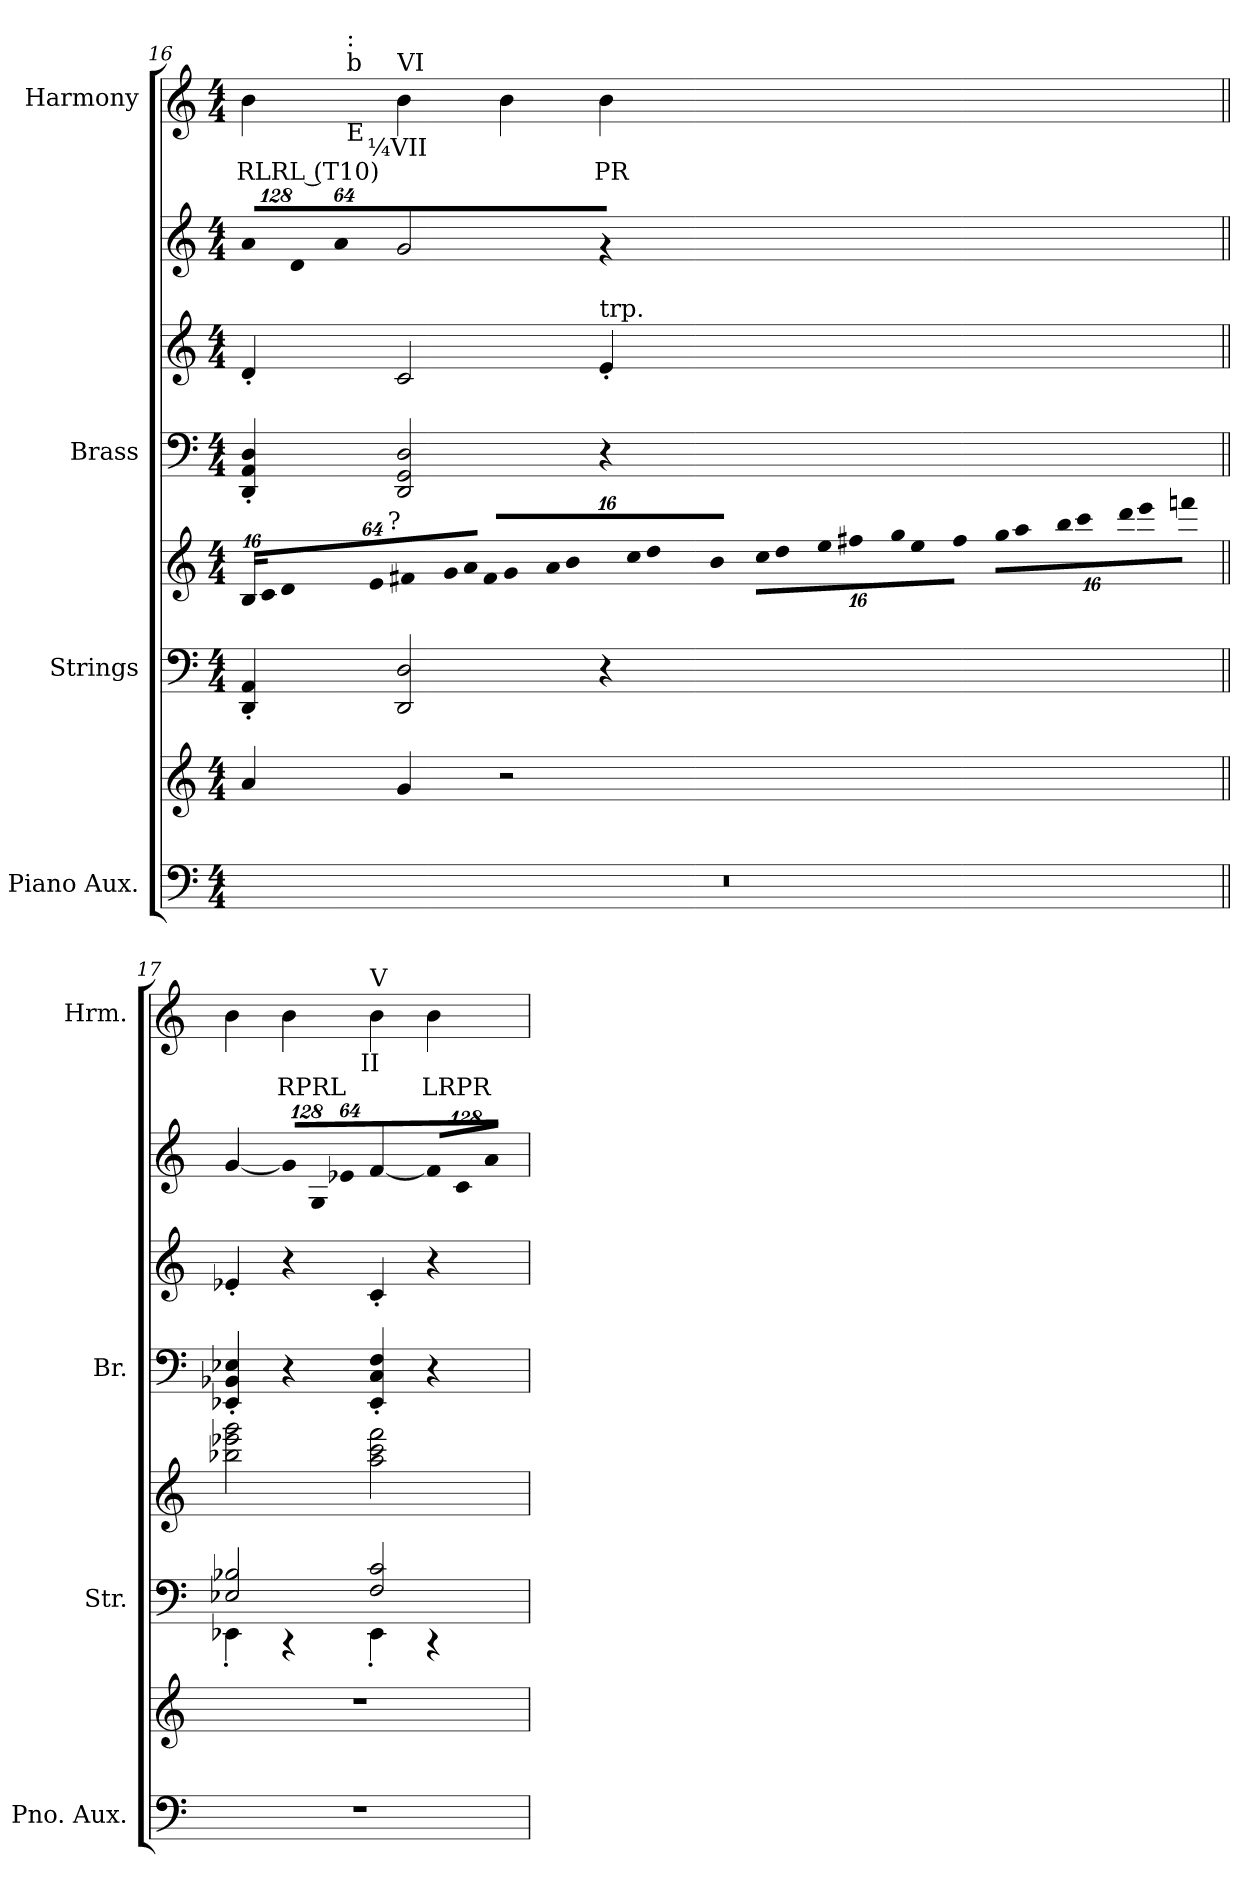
**kern	**kern	**kern	**kern	**kern	**kern	**kern	**kern	**text
*part4	*part4	*part3	*part3	*part2	*part2	*part2	*part1	*part1
*staff8	*staff7	*staff6	*staff5	*staff4	*staff3	*staff2	*staff1	*staff1
*I"Piano Aux.	*	*I"Strings	*	*I"Brass	*	*	*I"Harmony	*
*I'Pno. Aux.	*	*I'Str.	*	*I'Br.	*	*	*I'Hrm.	*
*clefF4	*clefG2	*clefF4	*clefG2	*clefF4	*clefG2	*clefG2	*clefG2	*
*k[]	*k[]	*k[]	*k[]	*k[]	*k[]	*k[]	*k[]	*
*M4/4	*M4/4	*M4/4	*M4/4	*M4/4	*M4/4	*M4/4	*M4/4	*
*	*	*	*Xbrackettup	*	*	*	*	*
=16	=16	=16	=16	=16	=16	=16	=16	=16
!	!	!	!LO:N:vis=16	!	!	!	!	!
*	*	*	*	*	*	*Xbrackettup	*	*
!	!	!	!	!	!	!LO:N:vis=8	!	!
!	!	!	!	!	!	!	!LO:TX:b:cj:t=I	!
!	!	!	!	!	!	!	!	!LO:LY:b:color=#000000
*	*	*	*^	*	*	*	*^	*
1r	4ai/	4DDi/' 4AAi'	256%9Bi/LL	8ryy	4DDi/' 4AAi' 4Di'	4d'i/	1024%85ai/L	4bi	8ryy	RLRL (T10)
!	!	!	!LO:N:vis=16	!	!	!	!	!	!	!
.	.	.	1024%37ci/	.	.	.	.	.	.	.
!	!	!	!LO:N:vis=16	!	!	!	!	!	!	!
.	.	.	256%9di/	.	.	.	.	.	.	.
!	!	!	!	!	!	!	!LO:N:vis=8	!	!	!
.	.	.	.	.	.	.	1024%85di/	.	.	.
!	!	!	!LO:N:vis=16	!	!	!	!	!	!	!
.	.	.	1024%37ei/	.	.	.	.	.	.	.
.	.	.	.	16ryy	.	.	.	.	32ryy	.
!	!	!	!LO:N:vis=16	!	!	!	!	!	!	!
.	.	.	256%9f#Xi/	.	.	.	.	.	.	.
.	.	.	.	.	.	.	.	.	64ryy	.
!	!	!	!	!	!	!	!LO:N:vis=8	!	!	!
.	.	.	.	.	.	.	512%43ai/J	.	.	.
.	.	.	.	.	.	.	.	.	256.ryy	.
!	!	!	!	!	!	!	!	!	!LO:TX:b:t=E	!
!	!	!	!	!	!	!	!	!	!LO:TX:t=b	!
!	!	!	!	!	!	!	!	!	!LO:TX:t=&colon;	!
!	!	!	!LO:N:vis=16	!	!	!	!	!	!	!
.	.	.	1024%37gi/	.	.	.	.	.	2ryy	.
.	.	.	.	32ryy	.	.	.	.	.	.
!	!	!	!LO:N:vis=16	!	!	!	!	!	!	!
.	.	.	1024%37ai/JJ	.	.	.	.	.	.	.
.	.	.	.	64ryy	.	.	.	.	.	.
.	.	.	.	512.ryy	.	.	.	.	.	.
!	!	!	!	!LO:TX:a:t=?	!	!	!	!	!	!
.	.	.	.	2ryy	.	.	.	.	.	.
!	!	!	!	!	!	!	!	!LO:TX:b:cj:t=¼VII	!	!
!	!	!	!	!	!	!	!	!LO:TX:t=VI	!	!
!	!	!	!LO:N:vis=16	!	!	!	!	!	!	!
.	4gi/	2DDi/ 2Di	256%9f#i/LL	.	2DDi/ 2GGi 2Di	2ci/	2gi/	4bi	.	.
!	!	!	!LO:N:vis=16	!	!	!	!	!	!	!
.	.	.	1024%37gi/	.	.	.	.	.	.	.
!	!	!	!LO:N:vis=16	!	!	!	!	!	!	!
.	.	.	256%9ai/	.	.	.	.	.	.	.
!	!	!	!LO:N:vis=16	!	!	!	!	!	!	!
.	.	.	1024%37bi/	.	.	.	.	.	.	.
!	!	!	!LO:N:vis=16	!	!	!	!	!	!	!
.	.	.	256%9cci/	.	.	.	.	.	.	.
!	!	!	!LO:N:vis=16	!	!	!	!	!	!	!
.	.	.	1024%37ddi/	.	.	.	.	.	.	.
!	!	!	!LO:N:vis=16	!	!	!	!	!	!	!
.	.	.	1024%37bi/JJ	.	.	.	.	.	.	.
!	!	!	!LO:N:vis=16	!	!	!	!	!	!	!
.	2r	.	256%9cci\LL	.	.	.	.	4bi	.	.
!	!	!	!LO:N:vis=16	!	!	!	!	!	!	!
.	.	.	1024%37ddi\	.	.	.	.	.	.	.
!	!	!	!LO:N:vis=16	!	!	!	!	!	!	!
.	.	.	256%9eei\	.	.	.	.	.	.	.
!	!	!	!LO:N:vis=16	!	!	!	!	!	!	!
.	.	.	1024%37ff#Xi\	.	.	.	.	.	.	.
!	!	!	!LO:N:vis=16	!	!	!	!	!	!	!
.	.	.	256%9ggi\	.	.	.	.	.	.	.
!	!	!	!LO:N:vis=16	!	!	!	!	!	!	!
.	.	.	1024%37eei\	.	.	.	.	.	4ryy	.
!	!	!	!LO:N:vis=16	!	!	!	!	!	!	!
.	.	.	1024%37ff#i\JJ	.	.	.	.	.	.	.
.	.	.	.	4ryy	.	.	.	.	.	.
!	!	!	!LO:N:vis=16	!	!	!	!	!	!	!
!	!	!	!	!	!	!LO:TX:a:t=trp.	!	!	!	!
!	!	!	!	!	!	!	!	!	!	!LO:LY:b:color=#000000
.	.	4r	256%9ggi\LL	.	4r	4e'i/	4r	4bi	.	PR
!	!	!	!LO:N:vis=16	!	!	!	!	!	!	!
.	.	.	1024%37aai\	.	.	.	.	.	.	.
!	!	!	!LO:N:vis=16	!	!	!	!	!	!	!
.	.	.	256%9bbi\	.	.	.	.	.	.	.
!	!	!	!LO:N:vis=16	!	!	!	!	!	!	!
.	.	.	1024%37ccci\	.	.	.	.	.	.	.
!	!	!	!LO:N:vis=16	!	!	!	!	!	!	!
.	.	.	256%9dddi\	.	.	.	.	.	.	.
!	!	!	!LO:N:vis=16	!	!	!	!	!	!	!
.	.	.	1024%37eeei\	.	.	.	.	.	16ryy	.
!	!	!	!LO:N:vis=16	!	!	!	!	!	!	!
.	.	.	1024%37fffni\JJ	.	.	.	.	.	.	.
.	.	.	.	128ryy	.	.	.	.	.	.
.	.	.	.	.	.	.	.	.	128ryy	.
.	.	.	.	256ryy	.	.	.	.	.	.
.	.	.	.	.	.	.	.	.	512ryy	.
.	.	.	.	1024ryy	.	.	.	.	.	.
!!LO:PB:g=z
=17||	=17||	=17||	=17||	=17||	=17||	=17||	=17||	=17||	=17||	=17||
*	*	*^	*	*	*	*	*	*	*	*
!	!	!	!	!	!	!	!	!	!LO:TX:b:t=E	!	!
!	!	!	!	!	!	!	!	!	!LO:TX:t=b	!	!
!	!	!	!	!	!	!	!	!	!LO:TX:t=&colon;	!	!
!	!	!	!	!	!	!	!	!	!LO:TX:b:t=B	!	!
!	!	!	!	!	!	!	!	!	!LO:TX:t=b	!	!
!	!	!	!	!	!	!	!	!	!LO:TX:t=&colon;	!	!
!	!	!	!	!	!	!	!	!	!LO:TX:b:cj:t=I	!	!
!	!	!	!	!	!	!	!	!	!LO:TX:t=IV	!	!
!	!	!	!	!	!	!	!	!	!LO:TX:a:B:cj:t=B'	!	!
*	*	*	*	*v	*v	*	*	*	*v	*v	*
1r	1r	2E-Xi/ 2B-Xi	4EE-X'i\	2bb-Xi\ 2eee-Xi 2gggi	4EE-Xi/' 4BB-Xi' 4E-Xi'	4e-X'i/	[4gi/	4bi	.
!	!	!	!	!	!	!	!LO:N:vis=8	!	!
!	!	!	!	!	!	!	!	!	!LO:LY:b:color=#000000
.	.	.	4r	.	4r	4r	1024%85gi/L]	4bi	RPRL
!	!	!	!	!	!	!	!LO:N:vis=8	!	!
.	.	.	.	.	.	.	1024%85Gi/	.	.
!	!	!	!	!	!	!	!LO:N:vis=8	!	!
.	.	.	.	.	.	.	512%43e-Xi/J	.	.
!	!	!	!	!	!	!	!	!LO:TX:b:cj:t=II	!
!	!	!	!	!	!	!	!	!LO:TX:t=V	!
.	.	2Fi/ 2ci	4EE-'i\	2aai\ 2ccci 2fffi	4EE-i/' 4Ci' 4Fi'	4c'i/	[4fi/	4bi	.
!	!	!	!	!	!	!	!LO:N:vis=8	!	!
!	!	!	!	!	!	!	!	!	!LO:LY:b:color=#000000
.	.	.	4r	.	4r	4r	1024%85fi/L]	4bi	LRPR
!	!	!	!	!	!	!	!LO:N:vis=8	!	!
.	.	.	.	.	.	.	1024%85ci/	.	.
!	!	!	!	!	!	!	!LO:N:vis=8	!	!
.	.	.	.	.	.	.	512%43ai/J	.	.
*	*	*v	*v	*	*	*	*	*	*
=	=	=	=	=	=	=	=	=
*-	*-	*-	*-	*-	*-	*-	*-	*-
